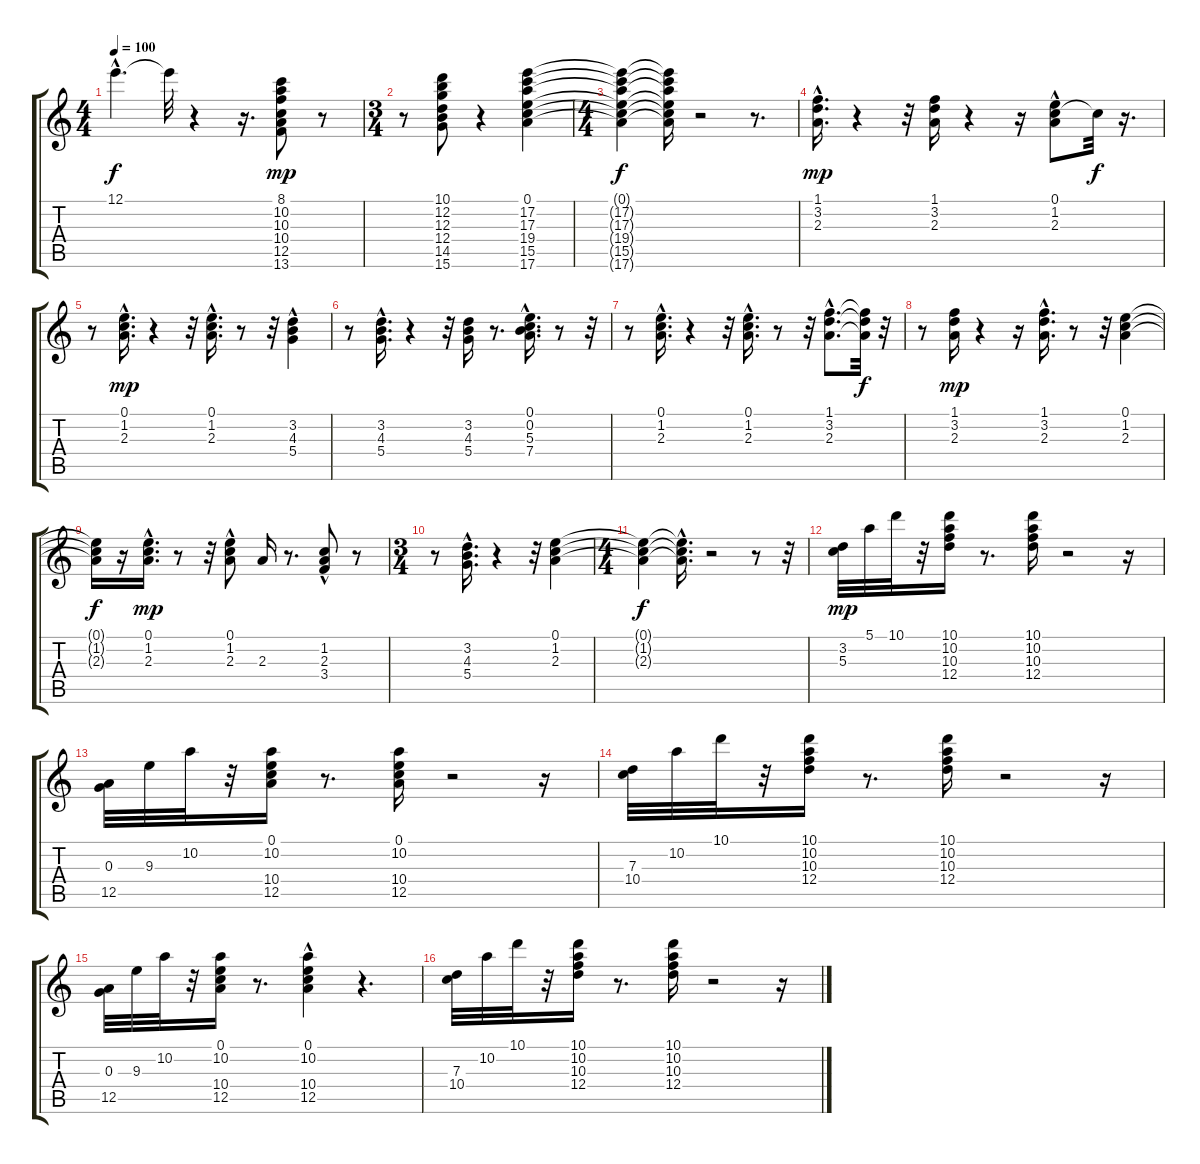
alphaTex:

\track "" {instrument acousticguitarsteel}
\staff {score tabs}
\tuning (E4 B3 G3 D3 A2 E2) {hide}
\ts (4 4)
\tempo 100
\clef g2
\ks c
12.1{hac t}.4{d dy f} 12.1{t}.32 r.4 r.16{d} (8.1 10.2 10.3 10.4 12.5 13.6).8{dy mp} r.8 |
\ts (3 4)
r.8 (10.1 12.2 12.3 12.4 14.5 15.6).8 r.4 (0.1 17.2 17.3 19.4 15.5 17.6).4 |
\ts (4 4)
(0.1{t} 17.2{t} 17.3{t} 19.4{t} 15.5{t} 17.6{t}).4{dy f} (0.1{t} 17.2{t} 17.3{t} 19.4{t} 15.5{t} 17.6{t}).16 r.2 r.8{d} |
(1.1{hac} 3.2{hac} 2.3{hac}).16{d dy mp} r.4 r.32 (1.1 3.2 2.3).16{volume 15} r.4 r.16 (0.1 1.2 2.3{hac}).8{volume 15} 1.2{t}.32{dy f} r.16{d} |
r.8 (0.1{hac} 1.2{hac} 2.3{hac}).16{d dy mp volume 15} r.4 r.32 (0.1{hac} 1.2{hac} 2.3{hac}).16{d} r.8 r.32 (3.2{hac} 4.3 5.4).4 |
r.8 (3.2{hac} 4.3{hac} 5.4{hac}).16{d} r.4 r.32 (3.2 4.3 5.4).16 r.8{d} (0.1{hac} 0.2 5.3{hac} 7.4{hac}).16{d} r.8 r.32 |
r.8 (0.1 1.2{hac} 2.3{hac}).16{d} r.4 r.32 (0.1{hac} 1.2{hac} 2.3{hac}).16{d} r.8 r.32 (1.1{hac} 3.2{hac} 2.3{hac}).8{d} (1.1{t} 3.2{t} 2.3{t}).32{dy f} r.32 |
r.8 (1.1 3.2 2.3).16{dy mp} r.4 r.16 (1.1 3.2{hac} 2.3{hac}).16{d} r.8 r.32 (0.1 1.2 2.3).4 |
(0.1{t} 1.2{t} 2.3{t}).16{dy f} r.16 (0.1 1.2{hac} 2.3{hac}).16{d dy mp} r.8 r.32 (0.1{hac} 1.2 2.3{hac}).8 2.3.16 r.8{d} (1.2{hac} 2.3 3.4{hac}).8 r.8 |
\ts (3 4)
r.8 (3.2{hac} 4.3{hac} 5.4{hac}).16{d} r.4 r.32 (0.1 1.2 2.3).4 |
\ts (4 4)
(0.1{t} 1.2{t} 2.3{t}).4{dy f} (0.1{hac t} 1.2{hac t} 2.3{hac t}).16{d} r.2 r.8 r.32 |
(3.2 5.3).32{dy mp} 5.1.32 10.1.32 r.32 (10.1 10.2 10.3 12.4).16 r.8{d} (10.1 10.2 10.3 12.4).16 r.2 r.16 |
(0.3 12.5).32 9.3.32 10.2.32 r.32 (0.1 10.2 10.4 12.5).16 r.8{d} (0.1 10.2 10.4 12.5).16 r.2 r.16 |
(7.3 10.4).32 10.2.32 10.1.32 r.32 (10.1 10.2 10.3 12.4).16 r.8{d} (10.1 10.2 10.3 12.4).16 r.2 r.16 |
(0.3 12.5).32 9.3.32 10.2.32 r.32 (0.1 10.2 10.4 12.5).16 r.8{d} (0.1{hac} 10.2 10.4{hac} 12.5{hac}).4 r.4{d} |
(7.3 10.4).32 10.2.32 10.1.32 r.32 (10.1 10.2 10.3 12.4).16 r.8{d} (10.1 10.2 10.3 12.4).16 r.2 r.16
